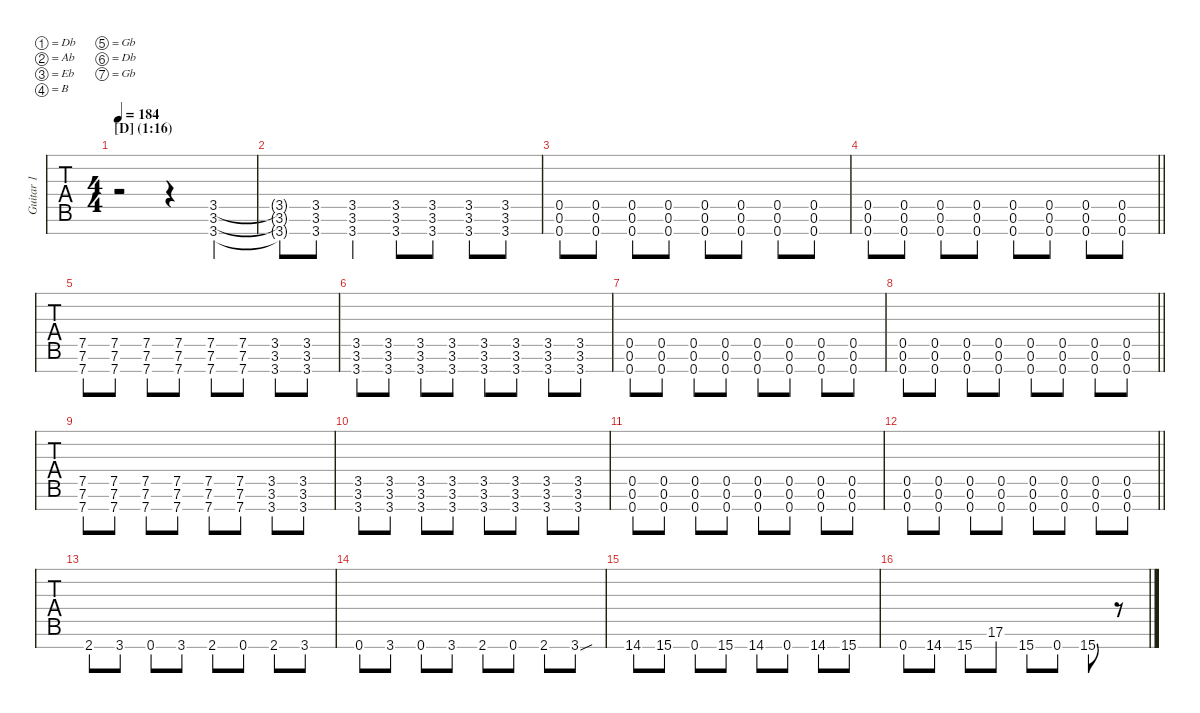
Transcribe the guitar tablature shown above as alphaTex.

\defaultSystemsLayout 2
\hideDynamics
\bracketExtendMode nobrackets
\multiTrackTrackNamePolicy allsystems
\firstSystemTrackNameMode fullname
\otherSystemsTrackNameMode fullname
\track ("Guitar 1" "Gtr. 1") {instrument overdrivenguitar}
\staff {tabs}
\tuning (Db4 Ab3 Eb3 B2 Gb2 Db2 Gb1)
\ts (4 4)
\section ("" "[D] (1:16)")
\tempo 184
\clef g2
\ks c
r.2{dy mf} r.4 (3.7 3.6 3.5).4 |
(3.7{t} 3.6{t} 3.5{t}).8 (3.7 3.6 3.5).8 (3.7 3.6 3.5).4 (3.7 3.6 3.5).8 (3.7 3.6 3.5).8 (3.7 3.6 3.5).8 (3.7 3.6 3.5).8 |
(0.7{acc #} 0.6{acc #} 0.5{acc #}).8 (0.7{acc #} 0.6{acc #} 0.5{acc #}).8 (0.7{acc #} 0.6{acc #} 0.5{acc #}).8 (0.7{acc #} 0.6{acc #} 0.5{acc #}).8 (0.7{acc #} 0.6{acc #} 0.5{acc #}).8 (0.7{acc #} 0.6{acc #} 0.5{acc #}).8 (0.7{acc #} 0.6{acc #} 0.5{acc #}).8 (0.7{acc #} 0.6{acc #} 0.5{acc #}).8 |
\barLineRight lightlight
(0.7{acc #} 0.6{acc #} 0.5{acc #}).8 (0.7{acc #} 0.6{acc #} 0.5{acc #}).8 (0.7{acc #} 0.6{acc #} 0.5{acc #}).8 (0.7{acc #} 0.6{acc #} 0.5{acc #}).8 (0.7{acc #} 0.6{acc #} 0.5{acc #}).8 (0.7{acc #} 0.6{acc #} 0.5{acc #}).8 (0.7{acc #} 0.6{acc #} 0.5{acc #}).8 (0.7{acc #} 0.6{acc #} 0.5{acc #}).8 |
(7.7{acc #} 7.6{acc #} 7.5{acc #}).8 (7.7{acc #} 7.6{acc #} 7.5{acc #}).8 (7.7{acc #} 7.6{acc #} 7.5{acc #}).8 (7.7{acc #} 7.6{acc #} 7.5{acc #}).8 (7.7{acc #} 7.6{acc #} 7.5{acc #}).8 (7.7{acc #} 7.6{acc #} 7.5{acc #}).8 (3.5 3.6 3.7).8 (3.5 3.6 3.7).8 |
(3.5 3.6 3.7).8 (3.5 3.6 3.7).8 (3.5 3.6 3.7).8 (3.5 3.6 3.7).8 (3.5 3.6 3.7).8 (3.5 3.6 3.7).8 (3.5 3.6 3.7).8 (3.5 3.6 3.7).8 |
(0.7{acc #} 0.6{acc #} 0.5{acc #}).8 (0.7{acc #} 0.6{acc #} 0.5{acc #}).8 (0.7{acc #} 0.6{acc #} 0.5{acc #}).8 (0.7{acc #} 0.6{acc #} 0.5{acc #}).8 (0.7{acc #} 0.6{acc #} 0.5{acc #}).8 (0.7{acc #} 0.6{acc #} 0.5{acc #}).8 (0.7{acc #} 0.6{acc #} 0.5{acc #}).8 (0.7{acc #} 0.6{acc #} 0.5{acc #}).8 |
\barLineRight lightlight
(0.7{acc #} 0.6{acc #} 0.5{acc #}).8 (0.7{acc #} 0.6{acc #} 0.5{acc #}).8 (0.7{acc #} 0.6{acc #} 0.5{acc #}).8 (0.7{acc #} 0.6{acc #} 0.5{acc #}).8 (0.7{acc #} 0.6{acc #} 0.5{acc #}).8 (0.7{acc #} 0.6{acc #} 0.5{acc #}).8 (0.7{acc #} 0.6{acc #} 0.5{acc #}).8 (0.7{acc #} 0.6{acc #} 0.5{acc #}).8 |
(7.7{acc #} 7.6{acc #} 7.5{acc #}).8 (7.7{acc #} 7.6{acc #} 7.5{acc #}).8 (7.7{acc #} 7.6{acc #} 7.5{acc #}).8 (7.7{acc #} 7.6{acc #} 7.5{acc #}).8 (7.7{acc #} 7.6{acc #} 7.5{acc #}).8 (7.7{acc #} 7.6{acc #} 7.5{acc #}).8 (3.5 3.6 3.7).8 (3.5 3.6 3.7).8 |
(3.5 3.6 3.7).8 (3.5 3.6 3.7).8 (3.5 3.6 3.7).8 (3.5 3.6 3.7).8 (3.5 3.6 3.7).8 (3.5 3.6 3.7).8 (3.5 3.6 3.7).8 (3.5 3.6 3.7).8 |
(0.7{acc #} 0.6{acc #} 0.5{acc #}).8 (0.7{acc #} 0.6{acc #} 0.5{acc #}).8 (0.7{acc #} 0.6{acc #} 0.5{acc #}).8 (0.7{acc #} 0.6{acc #} 0.5{acc #}).8 (0.7{acc #} 0.6{acc #} 0.5{acc #}).8 (0.7{acc #} 0.6{acc #} 0.5{acc #}).8 (0.7{acc #} 0.6{acc #} 0.5{acc #}).8 (0.7{acc #} 0.6{acc #} 0.5{acc #}).8 |
\barLineRight lightlight
(0.7{acc #} 0.6{acc #} 0.5{acc #}).8 (0.7{acc #} 0.6{acc #} 0.5{acc #}).8 (0.7{acc #} 0.6{acc #} 0.5{acc #}).8 (0.7{acc #} 0.6{acc #} 0.5{acc #}).8 (0.7{acc #} 0.6{acc #} 0.5{acc #}).8 (0.7{acc #} 0.6{acc #} 0.5{acc #}).8 (0.7{acc #} 0.6{acc #} 0.5{acc #}).8 (0.7{acc #} 0.6{acc #} 0.5{acc #}).8 |
2.7{acc #}.8 3.7.8 0.7{acc #}.8 3.7.8 2.7{acc #}.8 0.7{acc #}.8 2.7{acc #}.8 3.7.8 |
0.7{acc #}.8 3.7.8 0.7{acc #}.8 3.7.8 2.7{acc #}.8 0.7{acc #}.8 2.7{acc #}.8 3.7{sou}.8 |
14.7{acc #}.8 15.7.8 0.7{acc #}.8 15.7.8 14.7{acc #}.8 0.7{acc #}.8 14.7{acc #}.8 15.7.8 |
0.7{acc #}.8 14.7{acc #}.8 15.7.8 17.6{acc #}.8 15.7.8 0.7{acc #}.8 15.7.8 r.8
